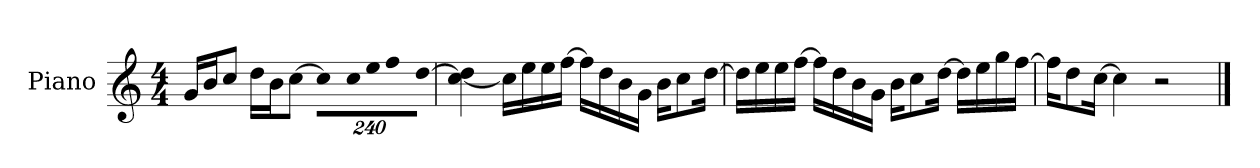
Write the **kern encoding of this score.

**kern
*part1
*staff1
*I"Piano
*I'P-no
*clefG2
*k[]
*M4/4
*MM90
=1
16g/LL
16b/J
8cc/J
16dd\LL
16b\J
[8cc\J
*Xbrackettup
!LO:N:vis=8
960%137cc\L]
!LO:N:vis=16
1920%137cc\L
!LO:N:vis=16
1920%137ee\J
!LO:N:vis=8
960%137ff\
!LO:N:vis=16
[1920%137dd\Jk
=2
[4cc\ 4dd\]
16cc\LL]
16ee\
16ee\
[16ff\JJ
16ff\LL]
16dd\
16b\
16g\JJ
16b\KL
8cc\
[16dd\Jk
=3
16dd\LL]
16ee\
16ee\
[16ff\JJ
16ff\LL]
16dd\
16b\
16g\JJ
16b\KL
8cc\
[16dd\Jk
16dd\LL]
16ee\
16gg\
[16ff\JJ
!!LO:LB:g=z
=4
16ff\KL]
8dd\
[16cc\Jk
4cc\]
2r
==
*-
